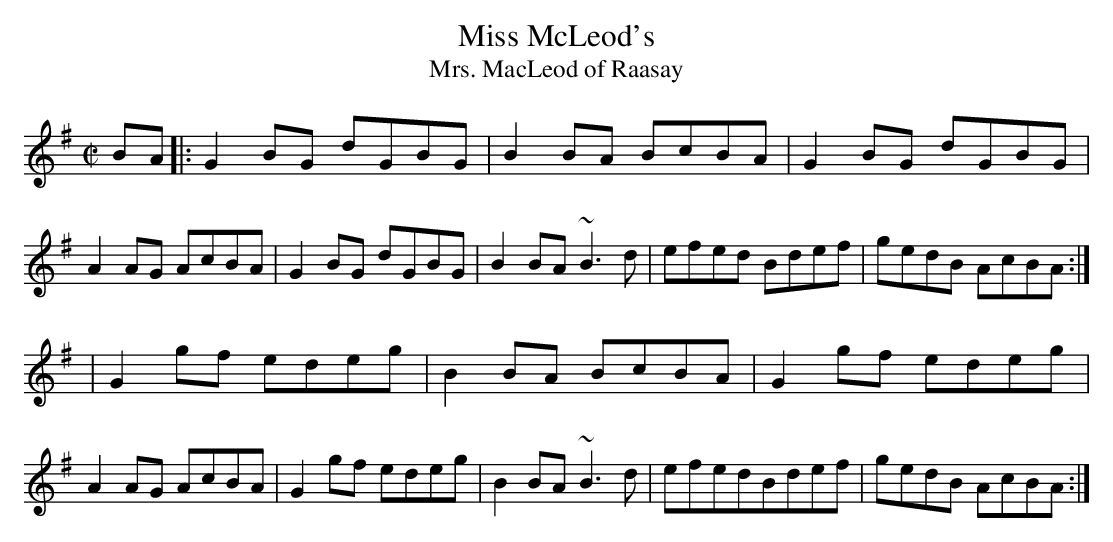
X:1
T:Miss McLeod's
T:Mrs. MacLeod of Raasay
M:C|
E:5
K:G
BA|:G2 BG dGBG|B2 BA BcBA|G2 BG dGBG|A2 AG AcBA|G2 BG dGBG|B2 BA ~B3 d|efed Bdef|gedB AcBA:|*
|G2 gf edeg|B2 BA BcBA|G2 gf edeg|A2 AG AcBA|G2 gf edeg|B2 BA ~B3 d|efedBdef|gedB AcBA:|**
